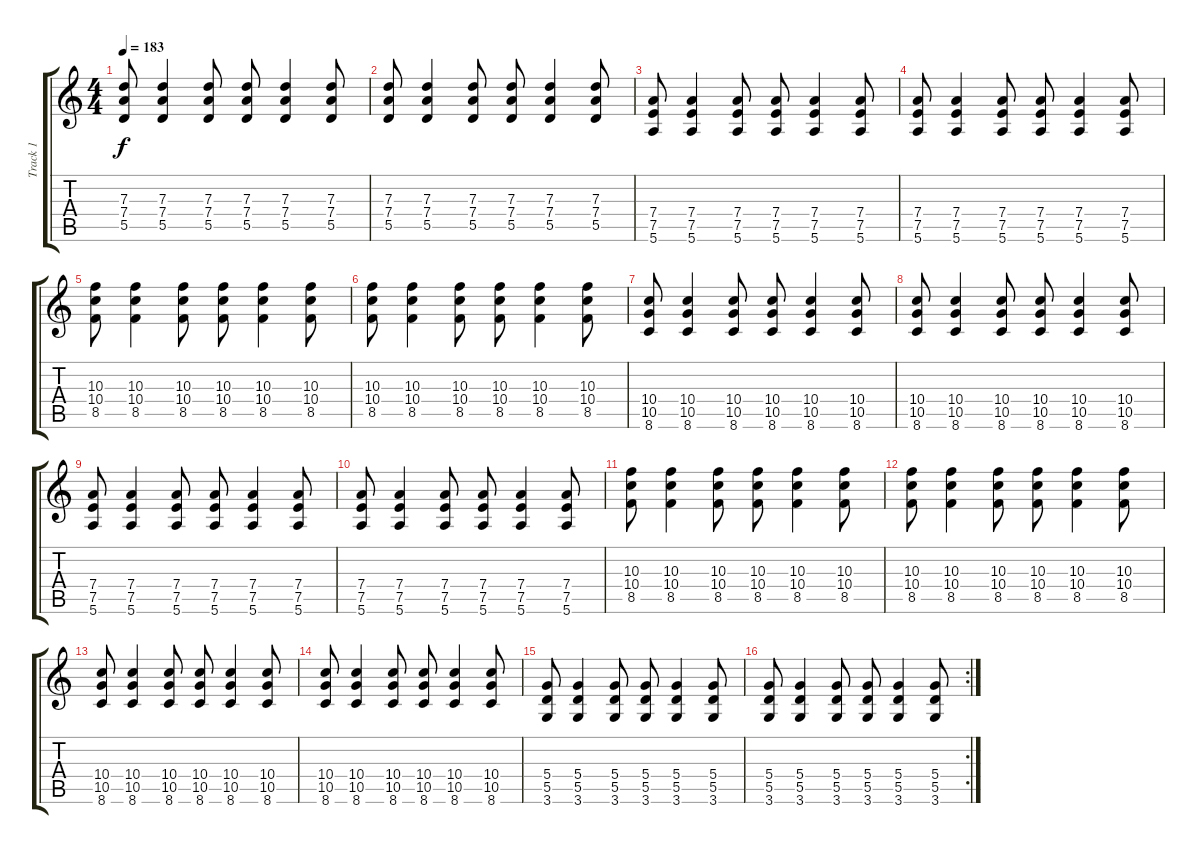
\track ("Track 1" "Track 1") {instrument distortionguitar}
\staff {score tabs}
\tuning (E4 B3 G3 D3 A2 E2) {hide}
\ts (4 4)
\tempo 183
\clef g2
\ks c
(7.3 7.4 5.5).8{dy f} (7.3 7.4 5.5).4 (7.3 7.4 5.5).8 (7.3 7.4 5.5).8 (7.3 7.4 5.5).4 (7.3 7.4 5.5).8 |
(7.3 7.4 5.5).8 (7.3 7.4 5.5).4 (7.3 7.4 5.5).8 (7.3 7.4 5.5).8 (7.3 7.4 5.5).4 (7.3 7.4 5.5).8 |
(7.4 7.5 5.6).8 (7.4 7.5 5.6).4 (7.4 7.5 5.6).8 (7.4 7.5 5.6).8 (7.4 7.5 5.6).4 (7.4 7.5 5.6).8 |
(7.4 7.5 5.6).8 (7.4 7.5 5.6).4 (7.4 7.5 5.6).8 (7.4 7.5 5.6).8 (7.4 7.5 5.6).4 (7.4 7.5 5.6).8 |
(10.3 10.4 8.5).8 (10.3 10.4 8.5).4 (10.3 10.4 8.5).8 (10.3 10.4 8.5).8 (10.3 10.4 8.5).4 (10.3 10.4 8.5).8 |
(10.3 10.4 8.5).8 (10.3 10.4 8.5).4 (10.3 10.4 8.5).8 (10.3 10.4 8.5).8 (10.3 10.4 8.5).4 (10.3 10.4 8.5).8 |
(10.4 10.5 8.6).8 (10.4 10.5 8.6).4 (10.4 10.5 8.6).8 (10.4 10.5 8.6).8 (10.4 10.5 8.6).4 (10.4 10.5 8.6).8 |
(10.4 10.5 8.6).8 (10.4 10.5 8.6).4 (10.4 10.5 8.6).8 (10.4 10.5 8.6).8 (10.4 10.5 8.6).4 (10.4 10.5 8.6).8 |
(7.4 7.5 5.6).8 (7.4 7.5 5.6).4 (7.4 7.5 5.6).8 (7.4 7.5 5.6).8 (7.4 7.5 5.6).4 (7.4 7.5 5.6).8 |
(7.4 7.5 5.6).8 (7.4 7.5 5.6).4 (7.4 7.5 5.6).8 (7.4 7.5 5.6).8 (7.4 7.5 5.6).4 (7.4 7.5 5.6).8 |
(10.3 10.4 8.5).8 (10.3 10.4 8.5).4 (10.3 10.4 8.5).8 (10.3 10.4 8.5).8 (10.3 10.4 8.5).4 (10.3 10.4 8.5).8 |
(10.3 10.4 8.5).8 (10.3 10.4 8.5).4 (10.3 10.4 8.5).8 (10.3 10.4 8.5).8 (10.3 10.4 8.5).4 (10.3 10.4 8.5).8 |
(10.4 10.5 8.6).8 (10.4 10.5 8.6).4 (10.4 10.5 8.6).8 (10.4 10.5 8.6).8 (10.4 10.5 8.6).4 (10.4 10.5 8.6).8 |
(10.4 10.5 8.6).8 (10.4 10.5 8.6).4 (10.4 10.5 8.6).8 (10.4 10.5 8.6).8 (10.4 10.5 8.6).4 (10.4 10.5 8.6).8 |
(5.4 5.5 3.6).8 (5.4 5.5 3.6).4 (5.4 5.5 3.6).8 (5.4 5.5 3.6).8 (5.4 5.5 3.6).4 (5.4 5.5 3.6).8 |
\rc 2
(5.4 5.5 3.6).8 (5.4 5.5 3.6).4 (5.4 5.5 3.6).8 (5.4 5.5 3.6).8 (5.4 5.5 3.6).4 (5.4 5.5 3.6).8
